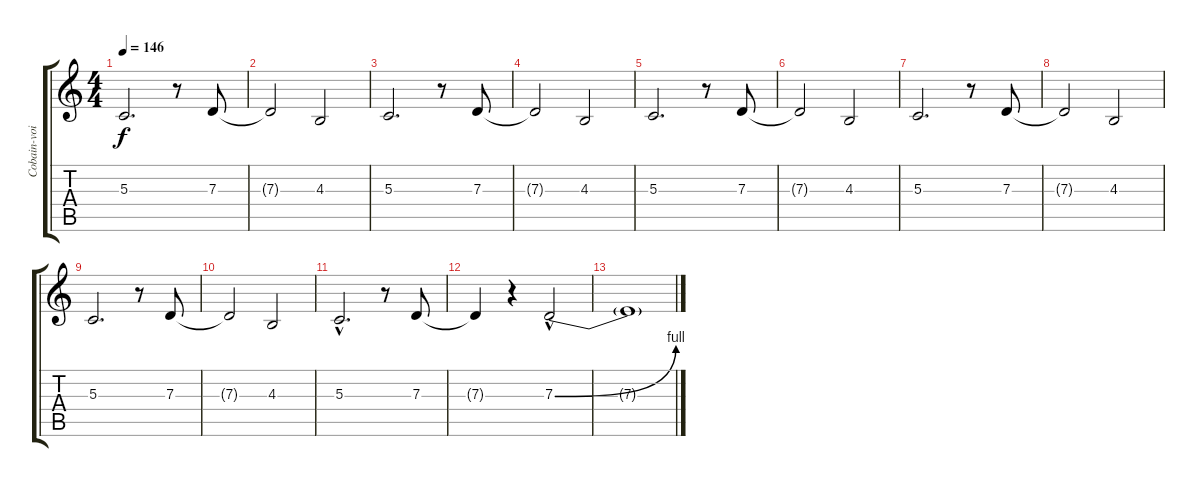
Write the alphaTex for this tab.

\track ("Cobain-voice" "Cobain-voi") {instrument trumpet}
\staff {score tabs}
\tuning (E4 B3 G3 D3 A2 E2) {hide}
\ts (4 4)
\tempo 146
\clef g2
\ks c
5.3.2{d dy f} r.8 7.3.8 |
7.3{t}.2 4.3.2 |
5.3.2{d} r.8 7.3.8 |
7.3{t}.2 4.3.2 |
5.3.2{d} r.8 7.3.8 |
7.3{t}.2 4.3.2 |
5.3.2{d} r.8 7.3.8 |
7.3{t}.2 4.3.2 |
5.3.2{d} r.8 7.3.8 |
7.3{t}.2 4.3.2 |
5.3{hac}.2{d} r.8 7.3.8 |
7.3{t}.4 r.4 7.3{be (bend 0 0 60 4) hac}.2 |
7.3{t}.1
